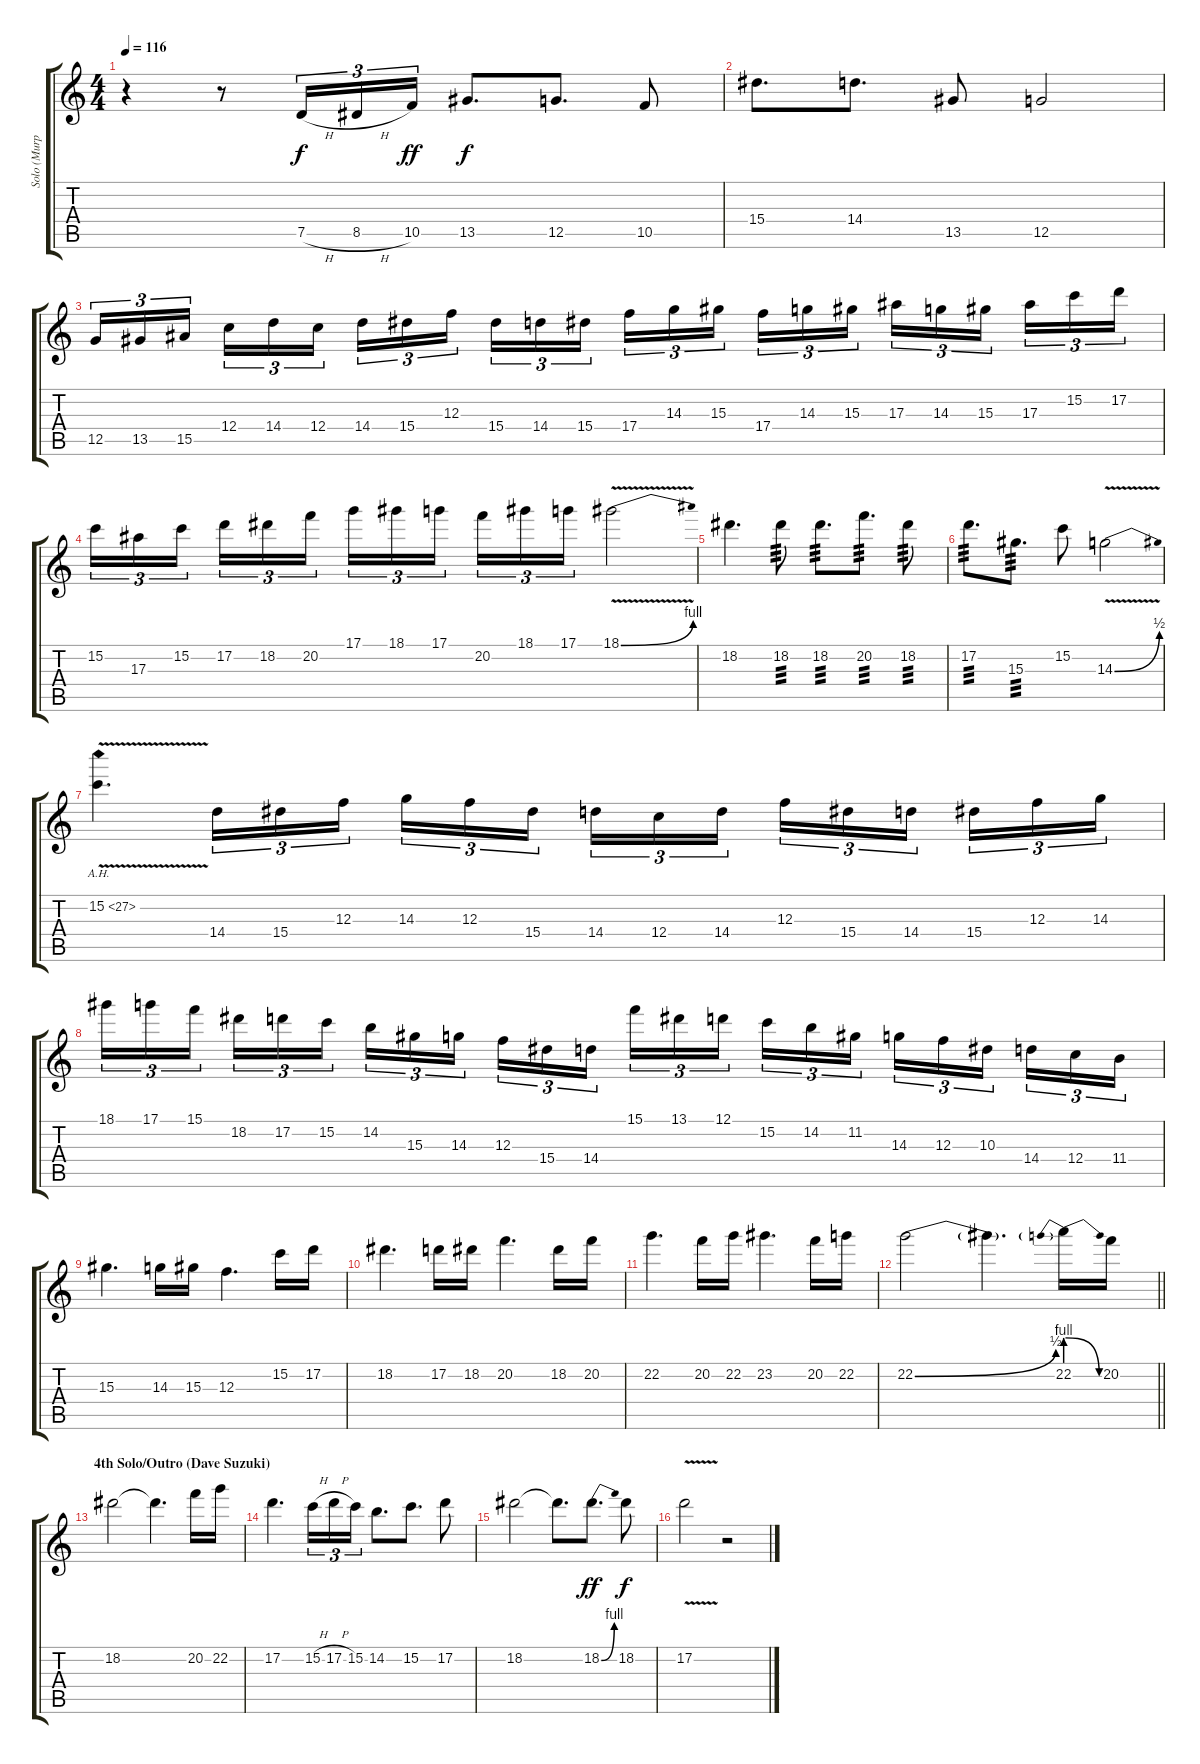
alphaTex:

\track ("Solo (Murphy/Lendvay/Suzuki)" "Solo (Murp") {instrument overdrivenguitar}
\staff {score tabs}
\tuning (D4 A3 F3 C3 G2 C2) {hide}
\ts (4 4)
\tempo 116
\clef g2
\ks c
r.4{dy f} r.8 7.5{h}.16{tu (3 2)} 8.5{h}.16{tu (3 2)} 10.5.16{tu (3 2) dy ff} 13.5.8{d dy f} 12.5.8{d} 10.5.8 |
15.4.8{d} 14.4.8{d} 13.5.8 12.5.2 |
12.5.16{tu (3 2)} 13.5.16{tu (3 2)} 15.5.16{tu (3 2) beam splitsecondary} 12.4.16{tu (3 2)} 14.4.16{tu (3 2)} 12.4.16{tu (3 2)} 14.4.16{tu (3 2)} 15.4.16{tu (3 2)} 12.3.16{tu (3 2) beam splitsecondary} 15.4.16{tu (3 2)} 14.4.16{tu (3 2)} 15.4.16{tu (3 2)} 17.4.16{tu (3 2)} 14.3.16{tu (3 2)} 15.3.16{tu (3 2) beam splitsecondary} 17.4.16{tu (3 2)} 14.3.16{tu (3 2)} 15.3.16{tu (3 2)} 17.3.16{tu (3 2)} 14.3.16{tu (3 2)} 15.3.16{tu (3 2) beam splitsecondary} 17.3.16{tu (3 2)} 15.2.16{tu (3 2)} 17.2.16{tu (3 2)} |
15.2.16{tu (3 2)} 17.3.16{tu (3 2)} 15.2.16{tu (3 2) beam splitsecondary} 17.2.16{tu (3 2)} 18.2.16{tu (3 2)} 20.2.16{tu (3 2)} 17.1.16{tu (3 2)} 18.1.16{tu (3 2)} 17.1.16{tu (3 2) beam splitsecondary} 20.2.16{tu (3 2)} 18.1.16{tu (3 2)} 17.1.16{tu (3 2)} 18.1{be (bend 0 0 60 4) v}.2 |
18.2.4{d} 18.2.8{tp 3} 18.2.8{d tp 3} 20.2.8{d tp 3} 18.2.8{tp 3} |
17.2.8{d tp 3} 15.3.8{d tp 3} 15.2.8 14.3{be (bend 0 0 60 2) v}.2 |
15.2{ah 12 v}.4{d} 14.4.16{tu (3 2)} 15.4.16{tu (3 2)} 12.3.16{tu (3 2)} 14.3.16{tu (3 2)} 12.3.16{tu (3 2)} 15.4.16{tu (3 2) beam splitsecondary} 14.4.16{tu (3 2)} 12.4.16{tu (3 2)} 14.4.16{tu (3 2)} 12.3.16{tu (3 2)} 15.4.16{tu (3 2)} 14.4.16{tu (3 2) beam splitsecondary} 15.4.16{tu (3 2)} 12.3.16{tu (3 2)} 14.3.16{tu (3 2)} |
18.1.16{tu (3 2)} 17.1.16{tu (3 2)} 15.1.16{tu (3 2) beam splitsecondary} 18.2.16{tu (3 2)} 17.2.16{tu (3 2)} 15.2.16{tu (3 2)} 14.2.16{tu (3 2)} 15.3.16{tu (3 2)} 14.3.16{tu (3 2) beam splitsecondary} 12.3.16{tu (3 2)} 15.4.16{tu (3 2)} 14.4.16{tu (3 2)} 15.1.16{tu (3 2)} 13.1.16{tu (3 2)} 12.1.16{tu (3 2) beam splitsecondary} 15.2.16{tu (3 2)} 14.2.16{tu (3 2)} 11.2.16{tu (3 2)} 14.3.16{tu (3 2)} 12.3.16{tu (3 2)} 10.3.16{tu (3 2) beam splitsecondary} 14.4.16{tu (3 2)} 12.4.16{tu (3 2)} 11.4.16{tu (3 2)} |
15.3.4{d} 14.3.16 15.3.16 12.3.4{d} 15.2.16 17.2.16 |
18.2.4{d} 17.2.16 18.2.16 20.2.4{d} 18.2.16 20.2.16 |
22.2.4{d} 20.2.16 22.2.16 23.2.4{d} 20.2.16 22.2.16 |
\barLineRight lightlight
22.2{be (bend 0 0 60 2)}.2 22.2{t}.4{d} 22.2{be (prebendrelease 0 4 60 0)}.16 20.2.16 |
\section ("" "4th Solo/Outro (Dave Suzuki)")
18.2.2 18.2{t}.4{d} 20.2.16 22.2.16 |
17.2.4{d} 15.2{h}.16{tu (3 2)} 17.2{h}.16{tu (3 2)} 15.2.16{tu (3 2)} 14.2.8{d} 15.2.8{d} 17.2.8 |
18.2.2 18.2{t}.8{d} 18.2{be (bend 0 0 60 4)}.8{d dy ff} 18.2.8{dy f} |
17.2{v}.2 r.2
